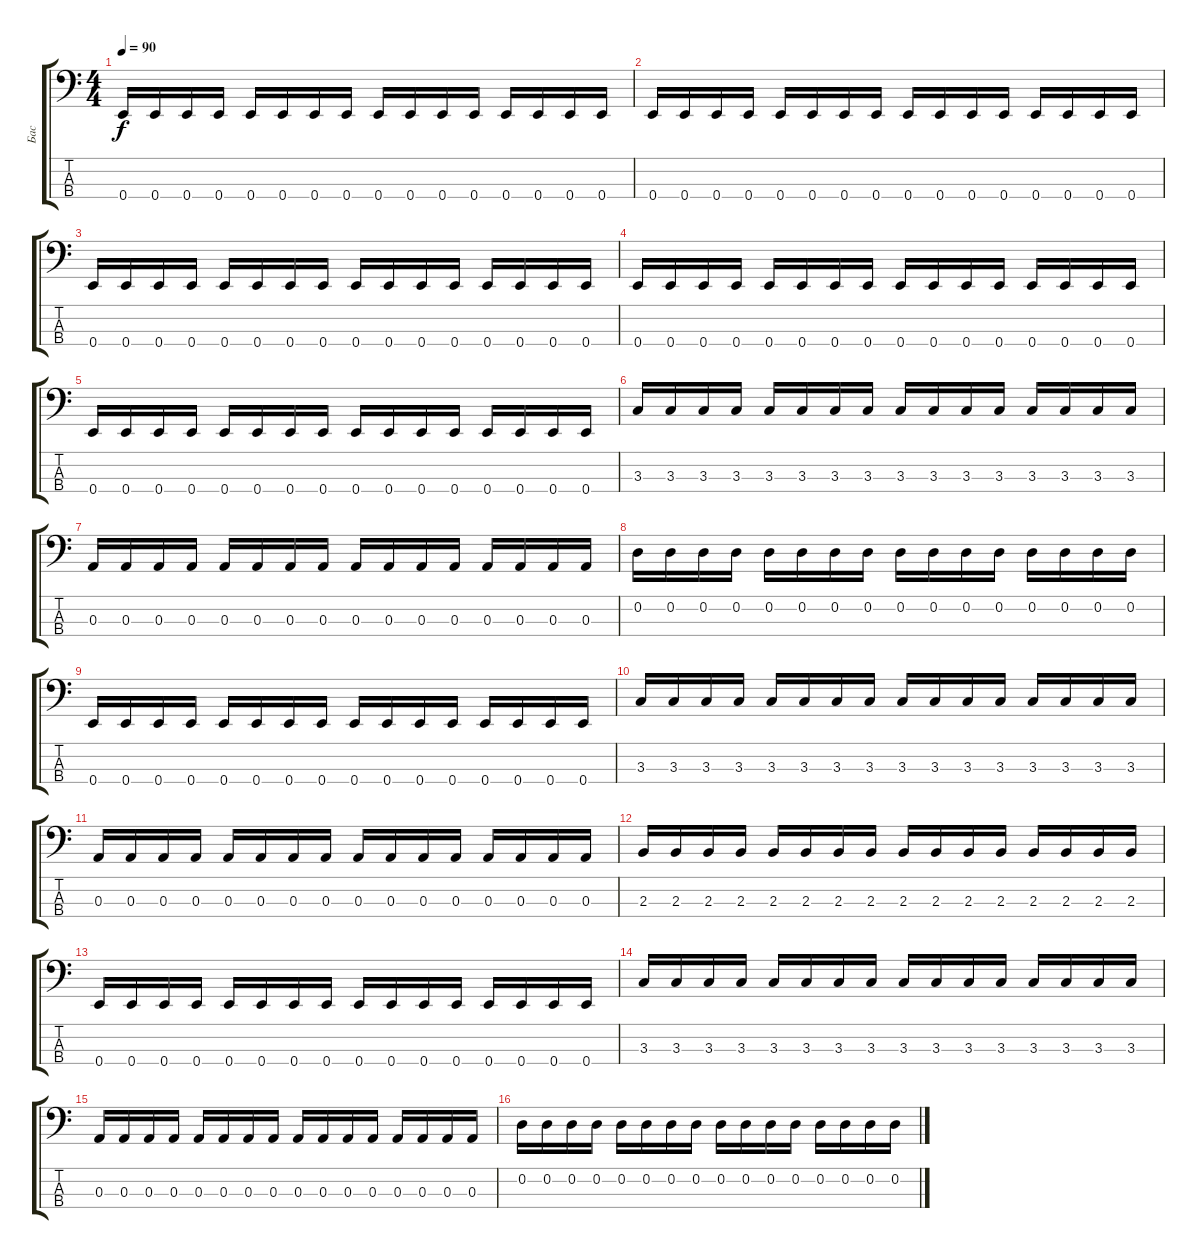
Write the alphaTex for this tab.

\track ("Бас" "Бас") {instrument electricbassfinger}
\staff {score tabs}
\tuning (G2 D2 A1 E1) {hide}
\ts (4 4)
\tempo 90
\clef f4
\ks c
0.4.16{dy f instrument electricbassfinger} 0.4.16 0.4.16 0.4.16 0.4.16 0.4.16 0.4.16 0.4.16 0.4.16 0.4.16 0.4.16 0.4.16 0.4.16 0.4.16 0.4.16 0.4.16 |
0.4.16 0.4.16 0.4.16 0.4.16 0.4.16 0.4.16 0.4.16 0.4.16 0.4.16 0.4.16 0.4.16 0.4.16 0.4.16 0.4.16 0.4.16 0.4.16 |
0.4.16 0.4.16 0.4.16 0.4.16 0.4.16 0.4.16 0.4.16 0.4.16 0.4.16 0.4.16 0.4.16 0.4.16 0.4.16 0.4.16 0.4.16 0.4.16 |
0.4.16 0.4.16 0.4.16 0.4.16 0.4.16 0.4.16 0.4.16 0.4.16 0.4.16 0.4.16 0.4.16 0.4.16 0.4.16 0.4.16 0.4.16 0.4.16 |
0.4.16 0.4.16 0.4.16 0.4.16 0.4.16 0.4.16 0.4.16 0.4.16 0.4.16 0.4.16 0.4.16 0.4.16 0.4.16 0.4.16 0.4.16 0.4.16 |
3.3.16 3.3.16 3.3.16 3.3.16 3.3.16 3.3.16 3.3.16 3.3.16 3.3.16 3.3.16 3.3.16 3.3.16 3.3.16 3.3.16 3.3.16 3.3.16 |
0.3.16 0.3.16 0.3.16 0.3.16 0.3.16 0.3.16 0.3.16 0.3.16 0.3.16 0.3.16 0.3.16 0.3.16 0.3.16 0.3.16 0.3.16 0.3.16 |
0.2.16 0.2.16 0.2.16 0.2.16 0.2.16 0.2.16 0.2.16 0.2.16 0.2.16 0.2.16 0.2.16 0.2.16 0.2.16 0.2.16 0.2.16 0.2.16 |
0.4.16 0.4.16 0.4.16 0.4.16 0.4.16 0.4.16 0.4.16 0.4.16 0.4.16 0.4.16 0.4.16 0.4.16 0.4.16 0.4.16 0.4.16 0.4.16 |
3.3.16 3.3.16 3.3.16 3.3.16 3.3.16 3.3.16 3.3.16 3.3.16 3.3.16 3.3.16 3.3.16 3.3.16 3.3.16 3.3.16 3.3.16 3.3.16 |
0.3.16 0.3.16 0.3.16 0.3.16 0.3.16 0.3.16 0.3.16 0.3.16 0.3.16 0.3.16 0.3.16 0.3.16 0.3.16 0.3.16 0.3.16 0.3.16 |
2.3.16 2.3.16 2.3.16 2.3.16 2.3.16 2.3.16 2.3.16 2.3.16 2.3.16 2.3.16 2.3.16 2.3.16 2.3.16 2.3.16 2.3.16 2.3.16 |
0.4.16 0.4.16 0.4.16 0.4.16 0.4.16 0.4.16 0.4.16 0.4.16 0.4.16 0.4.16 0.4.16 0.4.16 0.4.16 0.4.16 0.4.16 0.4.16 |
3.3.16 3.3.16 3.3.16 3.3.16 3.3.16 3.3.16 3.3.16 3.3.16 3.3.16 3.3.16 3.3.16 3.3.16 3.3.16 3.3.16 3.3.16 3.3.16 |
0.3.16 0.3.16 0.3.16 0.3.16 0.3.16 0.3.16 0.3.16 0.3.16 0.3.16 0.3.16 0.3.16 0.3.16 0.3.16 0.3.16 0.3.16 0.3.16 |
0.2.16 0.2.16 0.2.16 0.2.16 0.2.16 0.2.16 0.2.16 0.2.16 0.2.16 0.2.16 0.2.16 0.2.16 0.2.16 0.2.16 0.2.16 0.2.16
